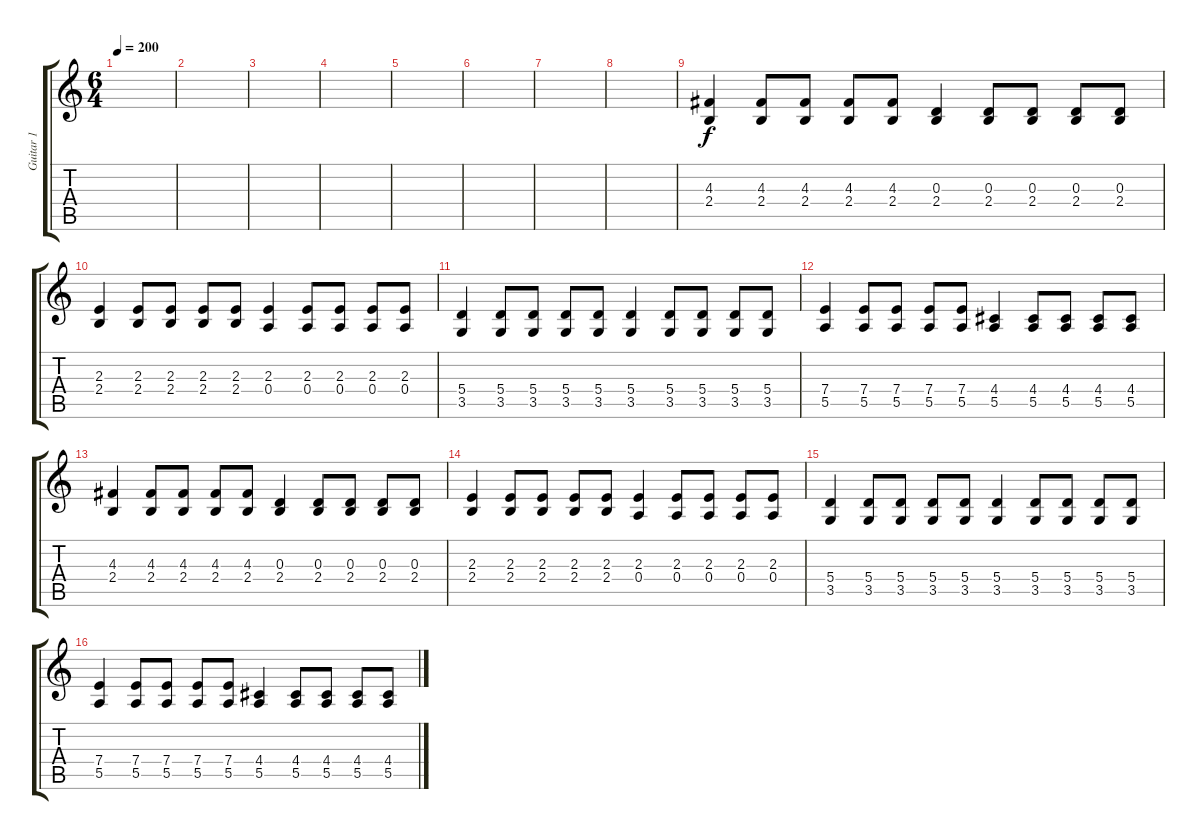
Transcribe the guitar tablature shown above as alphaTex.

\track ("Guitar 1" "Guitar 1") {instrument distortionguitar}
\staff {score tabs}
\tuning (B3 G3 D3 A2 E2 B1) {hide}
\ts (6 4)
\tempo 200
\clef g2
\ks c
|
|
|
|
|
|
|
|
(4.3 2.4).4 (4.3 2.4).8 (4.3 2.4).8 (4.3 2.4).8 (4.3 2.4).8 (0.3 2.4).4 (0.3 2.4).8 (0.3 2.4).8 (0.3 2.4).8 (0.3 2.4).8 |
(2.3 2.4).4 (2.3 2.4).8 (2.3 2.4).8 (2.3 2.4).8 (2.3 2.4).8 (2.3 0.4).4 (2.3 0.4).8 (2.3 0.4).8 (2.3 0.4).8 (2.3 0.4).8 |
(5.4 3.5).4 (5.4 3.5).8 (5.4 3.5).8 (5.4 3.5).8 (5.4 3.5).8 (5.4 3.5).4 (5.4 3.5).8 (5.4 3.5).8 (5.4 3.5).8 (5.4 3.5).8 |
(7.4 5.5).4 (7.4 5.5).8 (7.4 5.5).8 (7.4 5.5).8 (7.4 5.5).8 (4.4 5.5).4 (4.4 5.5).8 (4.4 5.5).8 (4.4 5.5).8 (4.4 5.5).8 |
(4.3 2.4).4 (4.3 2.4).8 (4.3 2.4).8 (4.3 2.4).8 (4.3 2.4).8 (0.3 2.4).4 (0.3 2.4).8 (0.3 2.4).8 (0.3 2.4).8 (0.3 2.4).8 |
(2.3 2.4).4 (2.3 2.4).8 (2.3 2.4).8 (2.3 2.4).8 (2.3 2.4).8 (2.3 0.4).4 (2.3 0.4).8 (2.3 0.4).8 (2.3 0.4).8 (2.3 0.4).8 |
(5.4 3.5).4 (5.4 3.5).8 (5.4 3.5).8 (5.4 3.5).8 (5.4 3.5).8 (5.4 3.5).4 (5.4 3.5).8 (5.4 3.5).8 (5.4 3.5).8 (5.4 3.5).8 |
(7.4 5.5).4 (7.4 5.5).8 (7.4 5.5).8 (7.4 5.5).8 (7.4 5.5).8 (4.4 5.5).4 (4.4 5.5).8 (4.4 5.5).8 (4.4 5.5).8 (4.4 5.5).8
